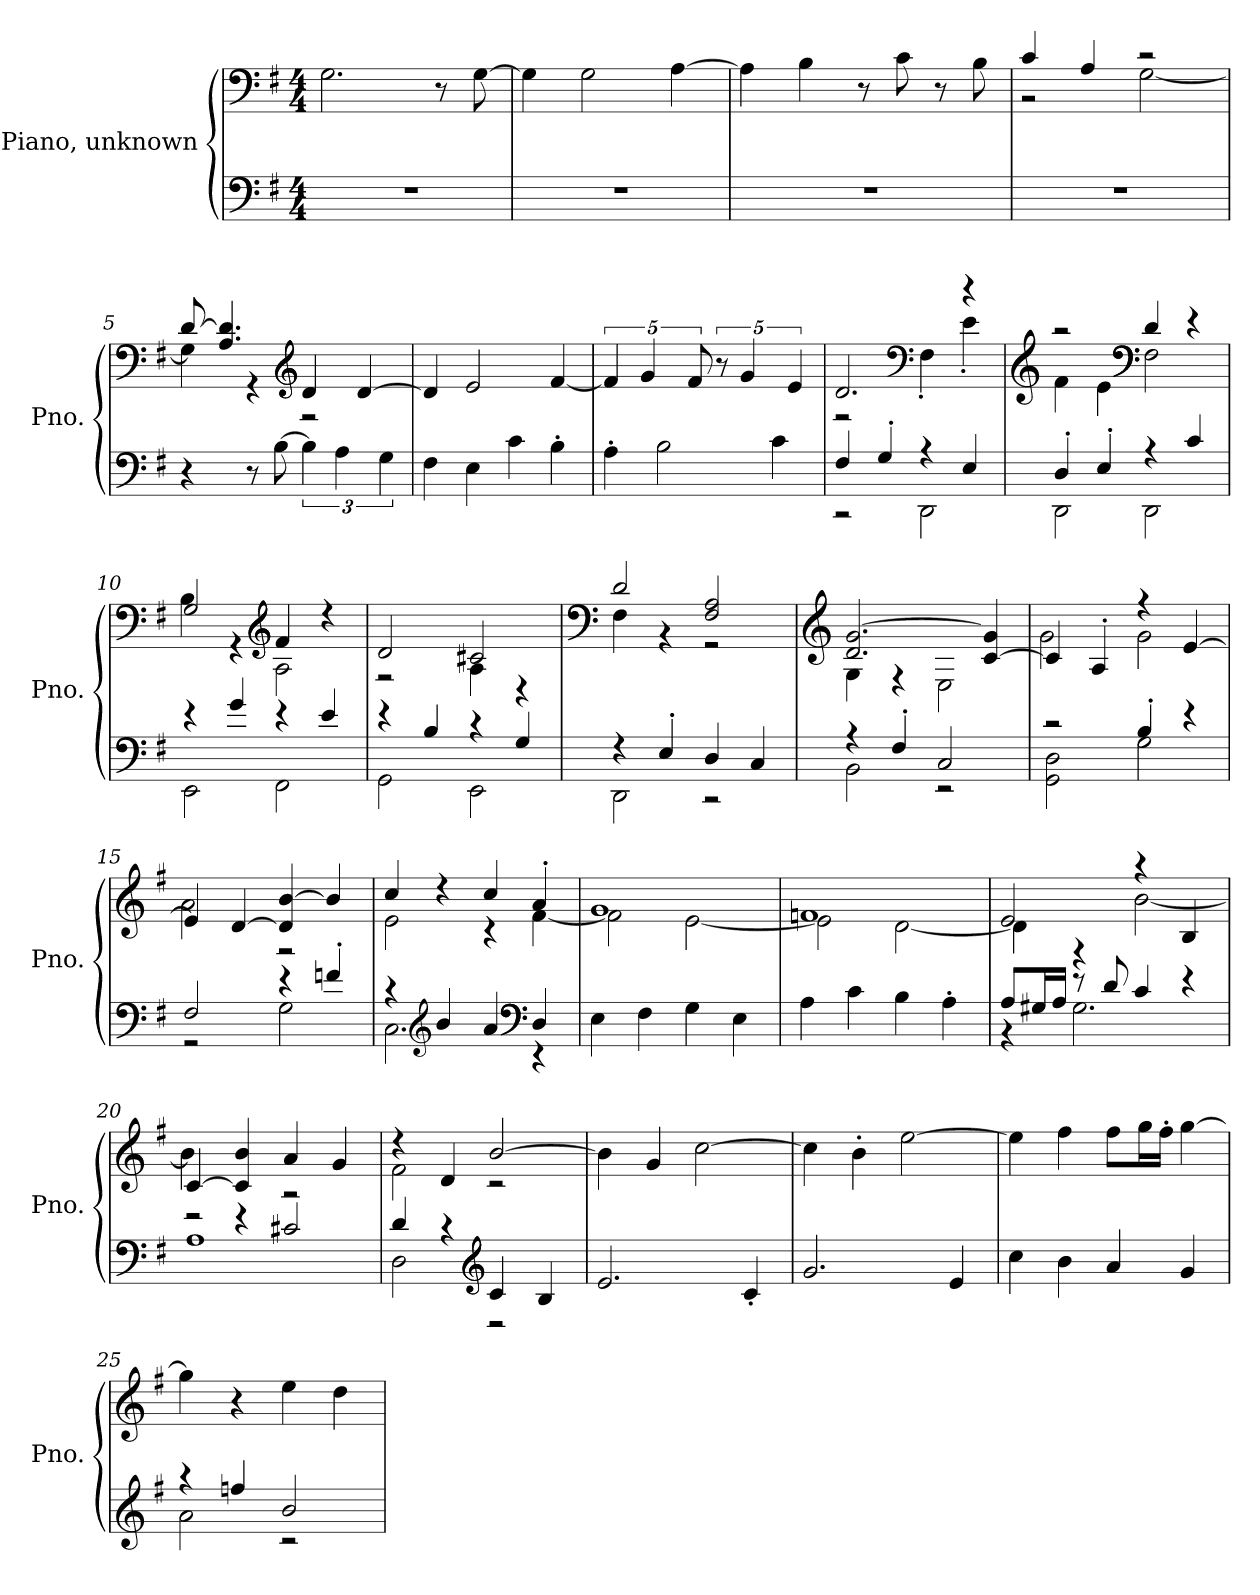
**kern	**kern
*part1	*part1
*staff2	*staff1
*I"Piano, unknown	*
*I'Pno.	*
*clefF4	*clefF4
*k[f#]	*k[f#]
*M4/4	*M4/4
*MM188	*MM188
=1	=1
1r	2.G\
.	8r
.	[8G\
=2	=2
1r	4G\]
.	2G\
.	[4A\
=3	=3
1r	4A\]
.	4B\
.	8r
.	8c\
.	8r
.	8B\
=4	=4
*	*^
1r	4c/	2r
.	4A/	.
.	2r	[2G\
=5	=5	=5
4r	[8d/	4G\]
.	4.A/ 4.d/]	.
8r	.	4r
[8B\	.	.
*	*clefG2	*
6B\]	4d/	2r
6A\	.	.
.	[4d/	.
6G\	.	.
*	*v	*v
=6	=6
4F#\	4d/]
4E\	2e/
4c\	.
4B'\	[4f#/
=7	=7
4A'\	5f#/]
.	5g/
2B\	.
.	10f#/
.	10r
.	5g/
4c\	.
.	5e/
!!LO:LB:g=z
=8	=8
*^	*^
4F#/	2r	2.d/	2r
4G'/	.	.	.
*	*	*clefF4	*
4r	2DD\	.	4F#'\
4E/	.	4r	4e'\
=9	=9	=9	=9
*	*	*clefG2	*
4D'/	2DD\	2r	4f#\
4E'/	.	.	4e\
*	*	*clefF4	*
4r	2DD\	4d/	2F#\
4c/	.	4r	.
=10	=10	=10	=10
4r	2EE\	2G/	4B\
4g/	.	.	4r
*	*	*clefG2	*
4r	2FF#\	4f#/	2A\
4e/	.	4r	.
=11	=11	=11	=11
4r	2GG\	2d/	2r
4B/	.	.	.
4r	2EE\	2c#X/	4A\
4G/	.	.	4r
=12	=12	=12	=12
*	*	*clefF4	*
4r	2DD\	2d/	4F#\
4E'/	.	.	4r
4D/	2r	2F#/ 2A/	2r
4C/	.	.	.
=13	=13	=13	=13
*	*	*clefG2	*
4r	2BB\	2.d/ [2.g/	4G\
4F#'/	.	.	4r
2C/	2r	.	2E\
.	.	[4c/ 4g/]	.
!!LO:LB:g=z	!!
=14	=14	=14	=14
2r	2GG\ 2D\	4c/]	2g\
.	.	4A'/	.
4B'/	2G\	4r	2g\
4r	.	[4e/	.
=15	=15	=15	=15
2F#/	2r	4e/]	2a\
.	.	[4d/	.
4r	2G\	4d/] [4b/	2r
4fn'/	.	4b/]	.
=16	=16	=16	=16
4r	2.C\	4cc/	2e\
*clefG2	*	*	*
4b/	.	4r	.
4a/	.	4cc/	4r
*clefF4	*	*	*
4D/	4r	4a'/	[4f#\
*v	*v	*	*
=17	=17	=17
4E\	1g	2f#\]
4F#\	.	.
4G\	.	[2e\
4E\	.	.
=18	=18	=18
4A\	1fn	2e\]
4c\	.	.
4B\	.	[2d\
4A'\	.	.
=19	=19	=19
*^	*	*
8A/L	4r	2e/	4d\]
16G#X/L	.	.	.
16A/JJ	.	.	.
8r	2.G#\	.	4r
8d/	.	.	.
4c/	.	4r	[2b\
4r	.	4B/	.
!!LO:LB:g=z	!!
=20	=20	=20	=20
2r	1A	[4c/	4b\]
.	.	4c/] 4b/	4r
2c#X/	.	4a/	2r
.	.	4g/	.
=21	=21	=21	=21
4d/	2D\	4r	2f#\
4r	.	4d/	.
*clefG2	*	*	*
4c/	2r	[2b/	2r
4B/	.	.	.
*v	*v	*	*
*	*v	*v
=22	=22
2.e/	4b\]
.	4g/
.	[2cc\
4c'/	.
=23	=23
2.g/	4cc\]
.	4b'\
.	[2ee\
4e/	.
=24	=24
4cc\	4ee\]
4b\	4ff#\
4a/	8ff#\L
.	16gg\L
.	16ff#'\JJ
4g/	[4gg\
=25	=25
*^	*
4r	2a\	4gg\]
4ffn/	.	4r
2b/	2r	4ee\
.	.	4dd\
*v	*v	*
=	=
*-	*-
